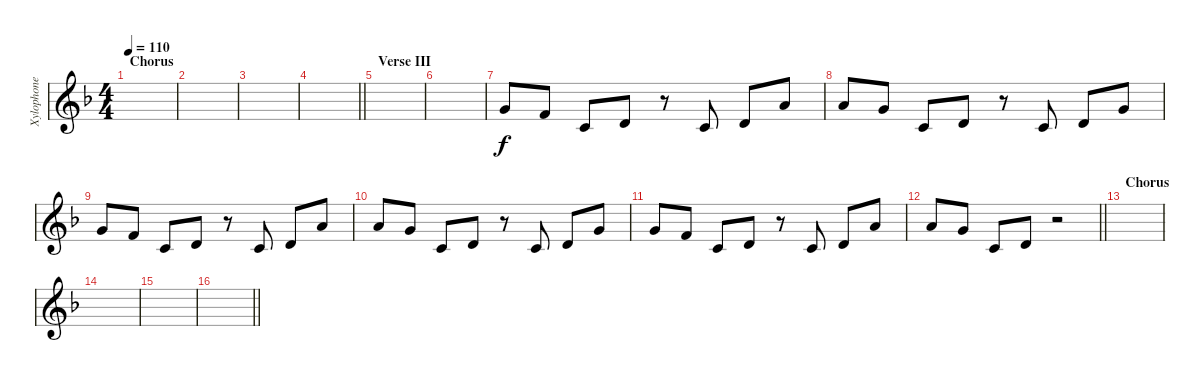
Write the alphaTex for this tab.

\track ("Xylophone arrengement" "Xylophone ") {instrument musicbox}
\staff {score}
\tuning (E4 B3 G3 D3 A2 E2) {hide}
\ts (4 4)
\section ("" "Chorus")
\tempo 110
\clef g2
\ks f
|
|
|
\barLineRight lightlight
|
\section ("" "Verse III")
|
|
3.1.8{dy f} 6.2.8 5.3.8 3.2.8 r.8 5.3.8 3.2.8 5.1.8 |
5.1.8 3.1.8 5.3.8 3.2.8 r.8 5.3.8 3.2.8 3.1.8 |
3.1.8 6.2.8 5.3.8 3.2.8 r.8 5.3.8 3.2.8 5.1.8 |
5.1.8 3.1.8 5.3.8 3.2.8 r.8 5.3.8 3.2.8 3.1.8 |
3.1.8 6.2.8 5.3.8 3.2.8 r.8 5.3.8 3.2.8 5.1.8 |
\barLineRight lightlight
5.1.8 3.1.8 5.3.8 3.2.8 r.2 |
\section ("" "Chorus")
|
|
|
\barLineRight lightlight
